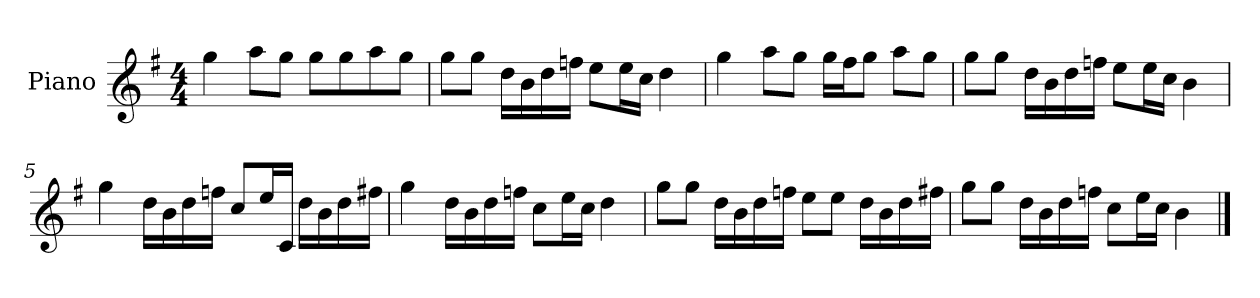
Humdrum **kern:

**kern
*part1
*staff1
*I"Piano
*I'P-no
*clefG2
*k[f#]
*M4/4
*MM90
=1
4gg\
8aa\L
8gg\J
8gg\L
8gg\
8aa\
8gg\J
=2
8gg\L
8gg\J
16dd\LL
16b\
16dd\
16ffn\JJ
8ee\L
16ee\L
16cc\JJ
4dd\
=3
4gg\
8aa\L
8gg\J
16gg\LL
16ff#\J
8gg\J
8aa\L
8gg\J
=4
8gg\L
8gg\J
16dd\LL
16b\
16dd\
16ffn\JJ
8ee\L
16ee\L
16cc\JJ
4b\
!!LO:LB:g=z
=5
4gg\
16dd\LL
16b\
16dd\
16ffn\JJ
8cc/L
16ee/L
16c/JJ
16dd\LL
16b\
16dd\
16ff#X\JJ
=6
4gg\
16dd\LL
16b\
16dd\
16ffn\JJ
8cc\L
16ee\L
16cc\JJ
4dd\
=7
8gg\L
8gg\J
16dd\LL
16b\
16dd\
16ffn\JJ
8ee\L
8ee\J
16dd\LL
16b\
16dd\
16ff#X\JJ
!!LO:LB:g=z
=8
8gg\L
8gg\J
16dd\LL
16b\
16dd\
16ffn\JJ
8cc\L
16ee\L
16cc\JJ
4b\
==
*-
